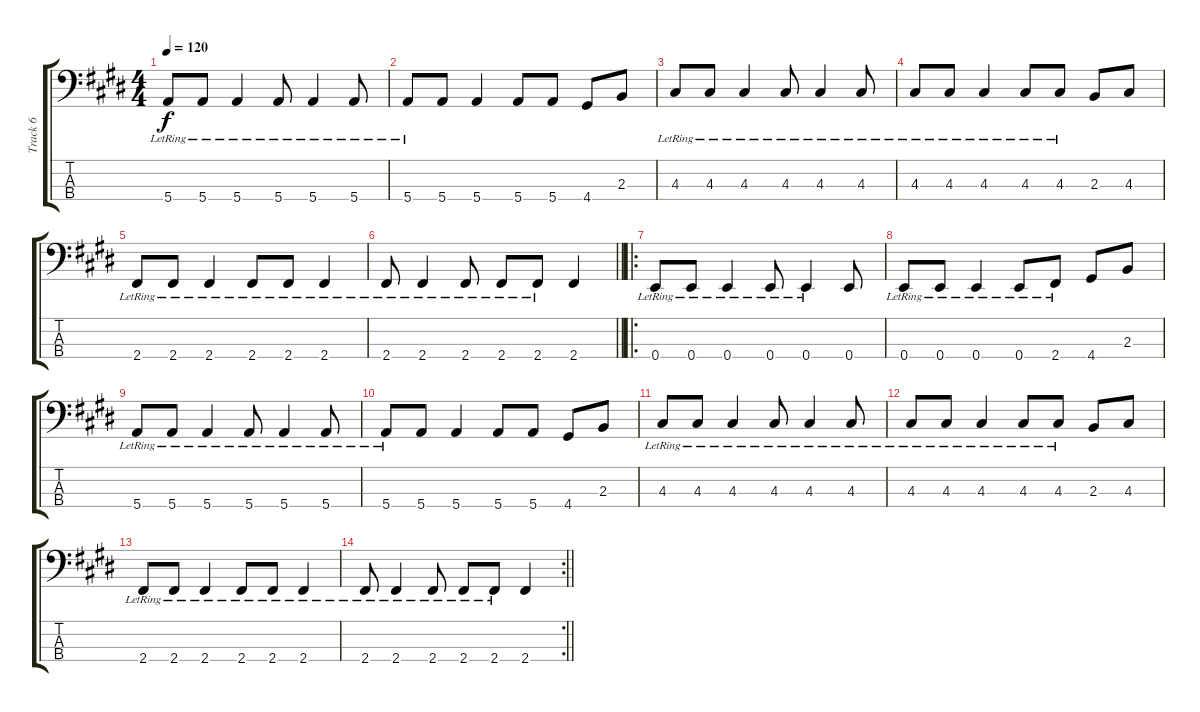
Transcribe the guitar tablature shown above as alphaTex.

\track ("Track 6" "Track 6") {instrument electricbassfinger}
\staff {score tabs}
\tuning (G2 D2 A1 E1) {hide}
\ts (4 4)
\tempo 120
\clef f4
\ks e
5.4{lr}.8{dy f} 5.4{lr}.8 5.4{lr}.4 5.4{lr}.8 5.4{lr}.4 5.4{lr}.8 |
5.4{lr}.8 5.4.8 5.4.4 5.4.8 5.4.8 4.4.8 2.3.8 |
4.3{lr}.8 4.3{lr}.8 4.3{lr}.4 4.3{lr}.8 4.3{lr}.4 4.3{lr}.8 |
4.3{lr}.8 4.3{lr}.8 4.3{lr}.4 4.3{lr}.8 4.3{lr}.8 2.3.8 4.3.8 |
2.4{lr}.8 2.4{lr}.8 2.4{lr}.4 2.4{lr}.8 2.4{lr}.8 2.4{lr}.4 |
\barLineRight lightlight
2.4{lr}.8 2.4{lr}.4 2.4{lr}.8 2.4{lr}.8 2.4{lr}.8 2.4.4 |
\ro
0.4{lr}.8 0.4{lr}.8 0.4{lr}.4 0.4{lr}.8 0.4{lr}.4 0.4.8 |
0.4{lr}.8 0.4{lr}.8 0.4{lr}.4 0.4{lr}.8 2.4{lr}.8 4.4.8 2.3.8 |
5.4{lr}.8 5.4{lr}.8 5.4{lr}.4 5.4{lr}.8 5.4{lr}.4 5.4{lr}.8 |
5.4{lr}.8 5.4.8 5.4.4 5.4.8 5.4.8 4.4.8 2.3.8 |
4.3{lr}.8 4.3{lr}.8 4.3{lr}.4 4.3{lr}.8 4.3{lr}.4 4.3{lr}.8 |
4.3{lr}.8 4.3{lr}.8 4.3{lr}.4 4.3{lr}.8 4.3{lr}.8 2.3.8 4.3.8 |
2.4{lr}.8 2.4{lr}.8 2.4{lr}.4 2.4{lr}.8 2.4{lr}.8 2.4{lr}.4 |
\rc 2
\barLineRight lightlight
2.4{lr}.8 2.4{lr}.4 2.4{lr}.8 2.4{lr}.8 2.4{lr}.8 2.4.4
